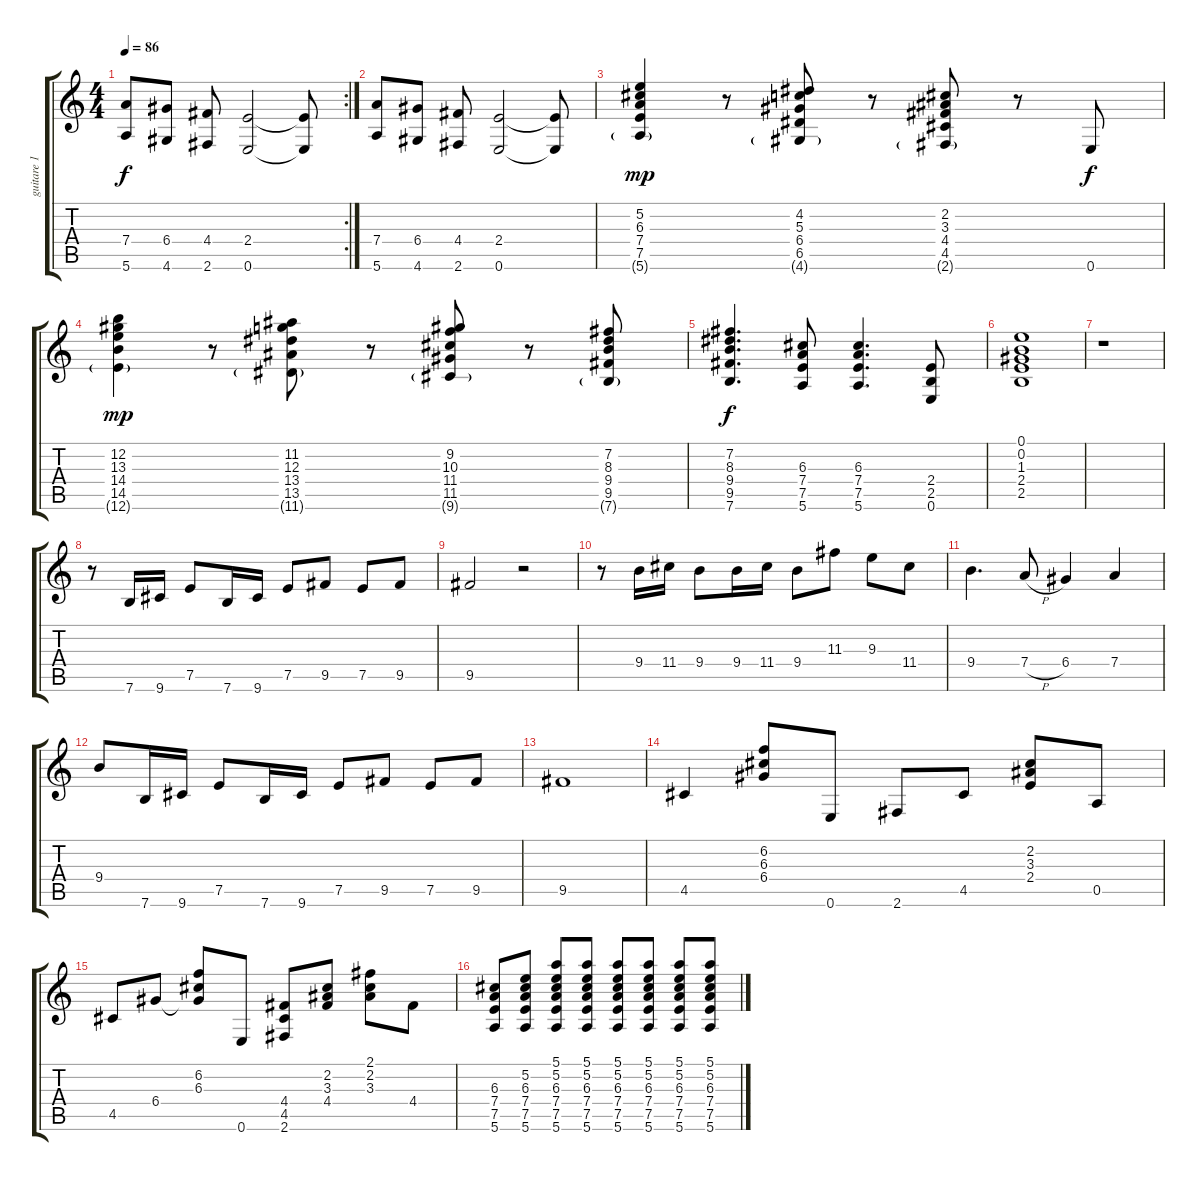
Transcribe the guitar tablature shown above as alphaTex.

\track ("guitare 1" "guitare 1") {instrument electricguitarclean}
\staff {score tabs}
\tuning (E4 B3 G3 D3 A2 E2) {hide}
\rc 2
\ts (4 4)
\tempo 86
\clef g2
\ks c
(7.4 5.6).8{dy f} (6.4 4.6).8 (4.4 2.6).8 (2.4 0.6).2 (2.4{t} 0.6{t}).8 |
(7.4 5.6).8 (6.4 4.6).8 (4.4 2.6).8 (2.4 0.6).2 (2.4{t} 0.6{t}).8 |
(5.2 6.3 7.4 7.5 5.6{g}).4{dy mp} r.8 (4.2 5.3 6.4 6.5 4.6{g}).8 r.8 (2.2 3.3 4.4 4.5 2.6{g}).8 r.8 0.6.8{dy f} |
(12.2 13.3 14.4 14.5 12.6{g}).4{dy mp} r.8 (11.2 12.3 13.4 13.5 11.6{g}).8 r.8 (9.2 10.3 11.4 11.5 9.6{g}).8 r.8 (7.2 8.3 9.4 9.5 7.6{g}).8 |
(7.2 8.3 9.4 9.5 7.6).4{d dy f} (6.3 7.4 7.5 5.6).8 (6.3 7.4 7.5 5.6).4{d} (2.4 2.5 0.6).8 |
(0.1 0.2 1.3 2.4 2.5).1 |
r.1 |
r.8 7.6.16 9.6.16 7.5.8 7.6.16 9.6.16 7.5.8 9.5.8 7.5.8 9.5.8 |
9.5.2 r.2 |
r.8 9.4.16 11.4.16 9.4.8 9.4.16 11.4.16 9.4.8 11.3.8 9.3.8 11.4.8 |
9.4.4{d} 7.4{h}.8 6.4.4 7.4.4 |
9.4.8 7.6.16 9.6.16 7.5.8 7.6.16 9.6.16 7.5.8 9.5.8 7.5.8 9.5.8 |
9.5.1 |
4.5.4 (6.2 6.3 6.4).8 0.6.8 2.6.8 4.5.8 (2.2 3.3 2.4).8 0.5.8 |
4.5.8 6.4.8 (6.2 6.3 6.4{t}).8 0.6.8 (4.4 4.5 2.6).8 (2.2 3.3 4.4).8 (2.1 2.2 3.3).8 4.4.8 |
(6.3 7.4 7.5 5.6).8 (5.2 6.3 7.4 7.5 5.6).8 (5.1 5.2 6.3 7.4 7.5 5.6).8 (5.1 5.2 6.3 7.4 7.5 5.6).8 (5.1 5.2 6.3 7.4 7.5 5.6).8 (5.1 5.2 6.3 7.4 7.5 5.6).8 (5.1 5.2 6.3 7.4 7.5 5.6).8 (5.1 5.2 6.3 7.4 7.5 5.6).8
